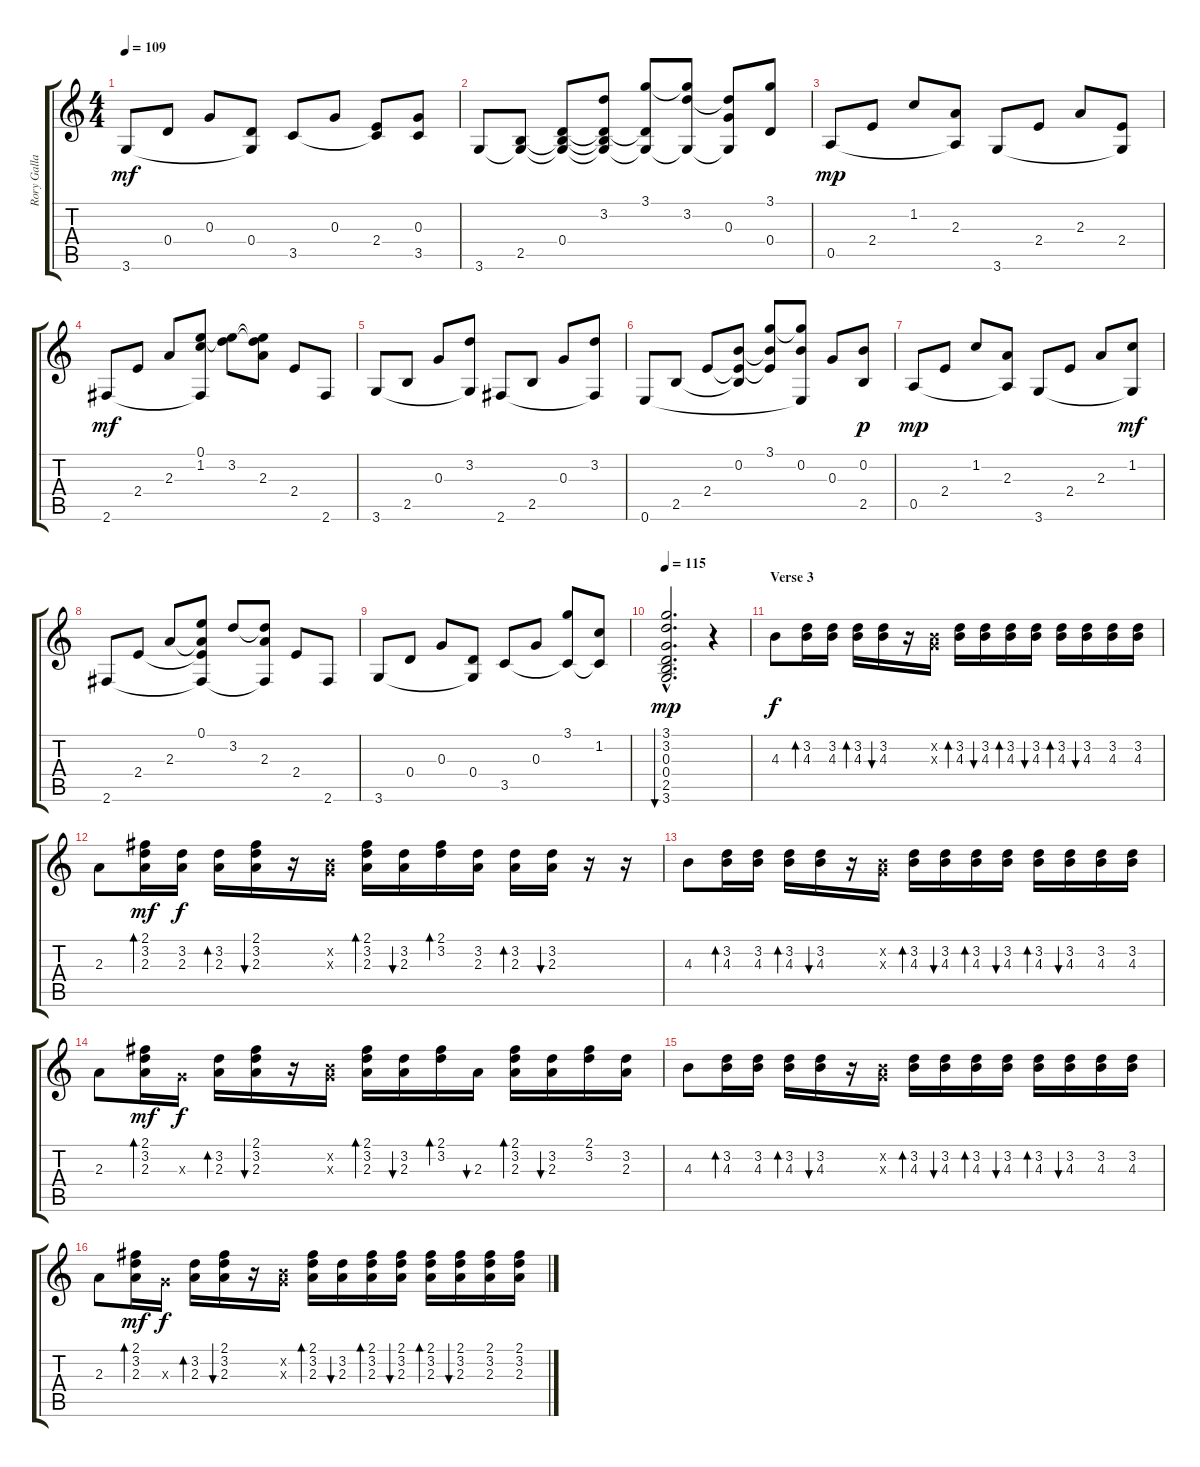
\track ("Rory Gallagher Rhythm" "Rory Galla") {instrument electricguitarclean}
\staff {score tabs}
\tuning (E4 B3 G3 D3 A2 E2) {hide}
\ts (4 4)
\tempo 109
\clef g2
\ks c
3.6.8{dy mf} 0.4.8 0.3.8 (0.4 3.6{t}).8 3.5.8 0.3.8 (2.4 3.5{t}).8 (0.3 3.5).8 |
3.6.8 (2.5 3.6{t}).8 (0.4 2.5{t} 3.6{t}).8 (3.2 0.4{t} 2.5{t} 3.6{t}).8 (3.1 0.4{t} 3.6{t}).8 (3.1{t} 3.2 3.6{t}).8 (3.2{t} 0.3 3.6{t}).8 (3.1 0.4).8 |
0.5.8{dy mp} 2.4.8 1.2.8 (2.3 0.5{t}).8 3.6.8 2.4.8 2.3.8 (2.4 3.6{t}).8 |
2.6.8{dy mf} 2.4.8 2.3.8 (0.1 1.2 2.6{t}).8 (0.1{t} 3.2).8 (0.1{t} 3.2{t} 2.3).8 2.4.8 2.6.8 |
3.6.8 2.5.8 0.3.8 (3.2 3.6{t}).8 2.6.8 2.5.8 0.3.8 (3.2 2.6{t}).8 |
0.6.8 2.5.8 2.4.8 (0.2 2.4{t} 2.5{t}).8 (3.1 0.2{t} 2.4{t}).8 (3.1{t} 0.2 0.6{t}).8 0.3.8 (0.2 2.5).8{dy p} |
0.5.8{dy mp} 2.4.8 1.2.8 (2.3 0.5{t}).8 3.6.8 2.4.8 2.3.8 (1.2 3.6{t}).8{dy mf} |
2.6.8 2.4.8 2.3.8 (0.1 2.3{t} 2.4{t} 2.6{t}).8 3.2.8 (3.2{t} 2.3 2.6{t}).8 2.4.8 2.6.8 |
3.6.8 0.4.8 0.3.8 (0.4 3.6{t}).8 3.5.8 0.3.8 (3.1 3.5{t}).8 (1.2 3.5{t}).8 |
\tempo 115
(3.1{hac} 3.2{hac} 0.3{hac} 0.4{hac} 2.5{hac} 3.6{hac}).2{d bu 240 dy mp volume 9} r.4 |
\section ("" "Verse 3")
4.3.8{dy f} (3.2 4.3).16{bd 60} (3.2 4.3).16 (3.2 4.3).16{bd 60} (3.2 4.3).16{bu 60} r.16 (0.2{x} 0.3{x}).16 (3.2 4.3).16{bd 60} (3.2 4.3).16{bu 60} (3.2 4.3).16{bd 60} (3.2 4.3).16{bu 60} (3.2 4.3).16{bd 60} (3.2 4.3).16{bu 60} (3.2 4.3).16 (3.2 4.3).16 |
2.3.8 (2.1 3.2 2.3).16{bd 60 dy mf} (3.2 2.3).16{dy f} (3.2 2.3).16{bd 60} (2.1 3.2 2.3).16{bu 60} r.16 (0.2{x} 0.3{x}).16 (2.1 3.2 2.3).16{bd 60} (3.2 2.3).16{bu 60} (2.1 3.2).16{bd 60} (3.2 2.3).16 (3.2 2.3).16{bd 60} (3.2 2.3).16{bu 60} r.16 r.16 |
4.3.8 (3.2 4.3).16{bd 60} (3.2 4.3).16 (3.2 4.3).16{bd 60} (3.2 4.3).16{bu 60} r.16 (0.2{x} 0.3{x}).16 (3.2 4.3).16{bd 60} (3.2 4.3).16{bu 60} (3.2 4.3).16{bd 60} (3.2 4.3).16{bu 60} (3.2 4.3).16{bd 60} (3.2 4.3).16{bu 60} (3.2 4.3).16 (3.2 4.3).16 |
2.3.8 (2.1 3.2 2.3).16{bd 60 dy mf} 0.3{x}.16{dy f} (3.2 2.3).16{bd 60} (2.1 3.2 2.3).16{bu 60} r.16 (0.2{x} 0.3{x}).16 (2.1 3.2 2.3).16{bd 60} (3.2 2.3).16{bu 60} (2.1 3.2).16{bd 60} 2.3.16{bu 60} (2.1 3.2 2.3).16{bd 60} (3.2 2.3).16{bu 60} (2.1 3.2).16 (3.2 2.3).16 |
4.3.8 (3.2 4.3).16{bd 60} (3.2 4.3).16 (3.2 4.3).16{bd 60} (3.2 4.3).16{bu 60} r.16 (0.2{x} 0.3{x}).16 (3.2 4.3).16{bd 60} (3.2 4.3).16{bu 60} (3.2 4.3).16{bd 60} (3.2 4.3).16{bu 60} (3.2 4.3).16{bd 60} (3.2 4.3).16{bu 60} (3.2 4.3).16 (3.2 4.3).16 |
2.3.8 (2.1 3.2 2.3).16{bd 60 dy mf} 0.3{x}.16{dy f} (3.2 2.3).16{bd 60} (2.1 3.2 2.3).16{bu 60} r.16 (0.2{x} 0.3{x}).16 (2.1 3.2 2.3).16{bd 60} (3.2 2.3).16{bu 60} (2.1 3.2 2.3).16{bd 60} (2.1 3.2 2.3).16{bu 60} (2.1 3.2 2.3).16{bd 60} (2.1 3.2 2.3).16{bu 60} (2.1 3.2 2.3).16 (2.1 3.2 2.3).16
